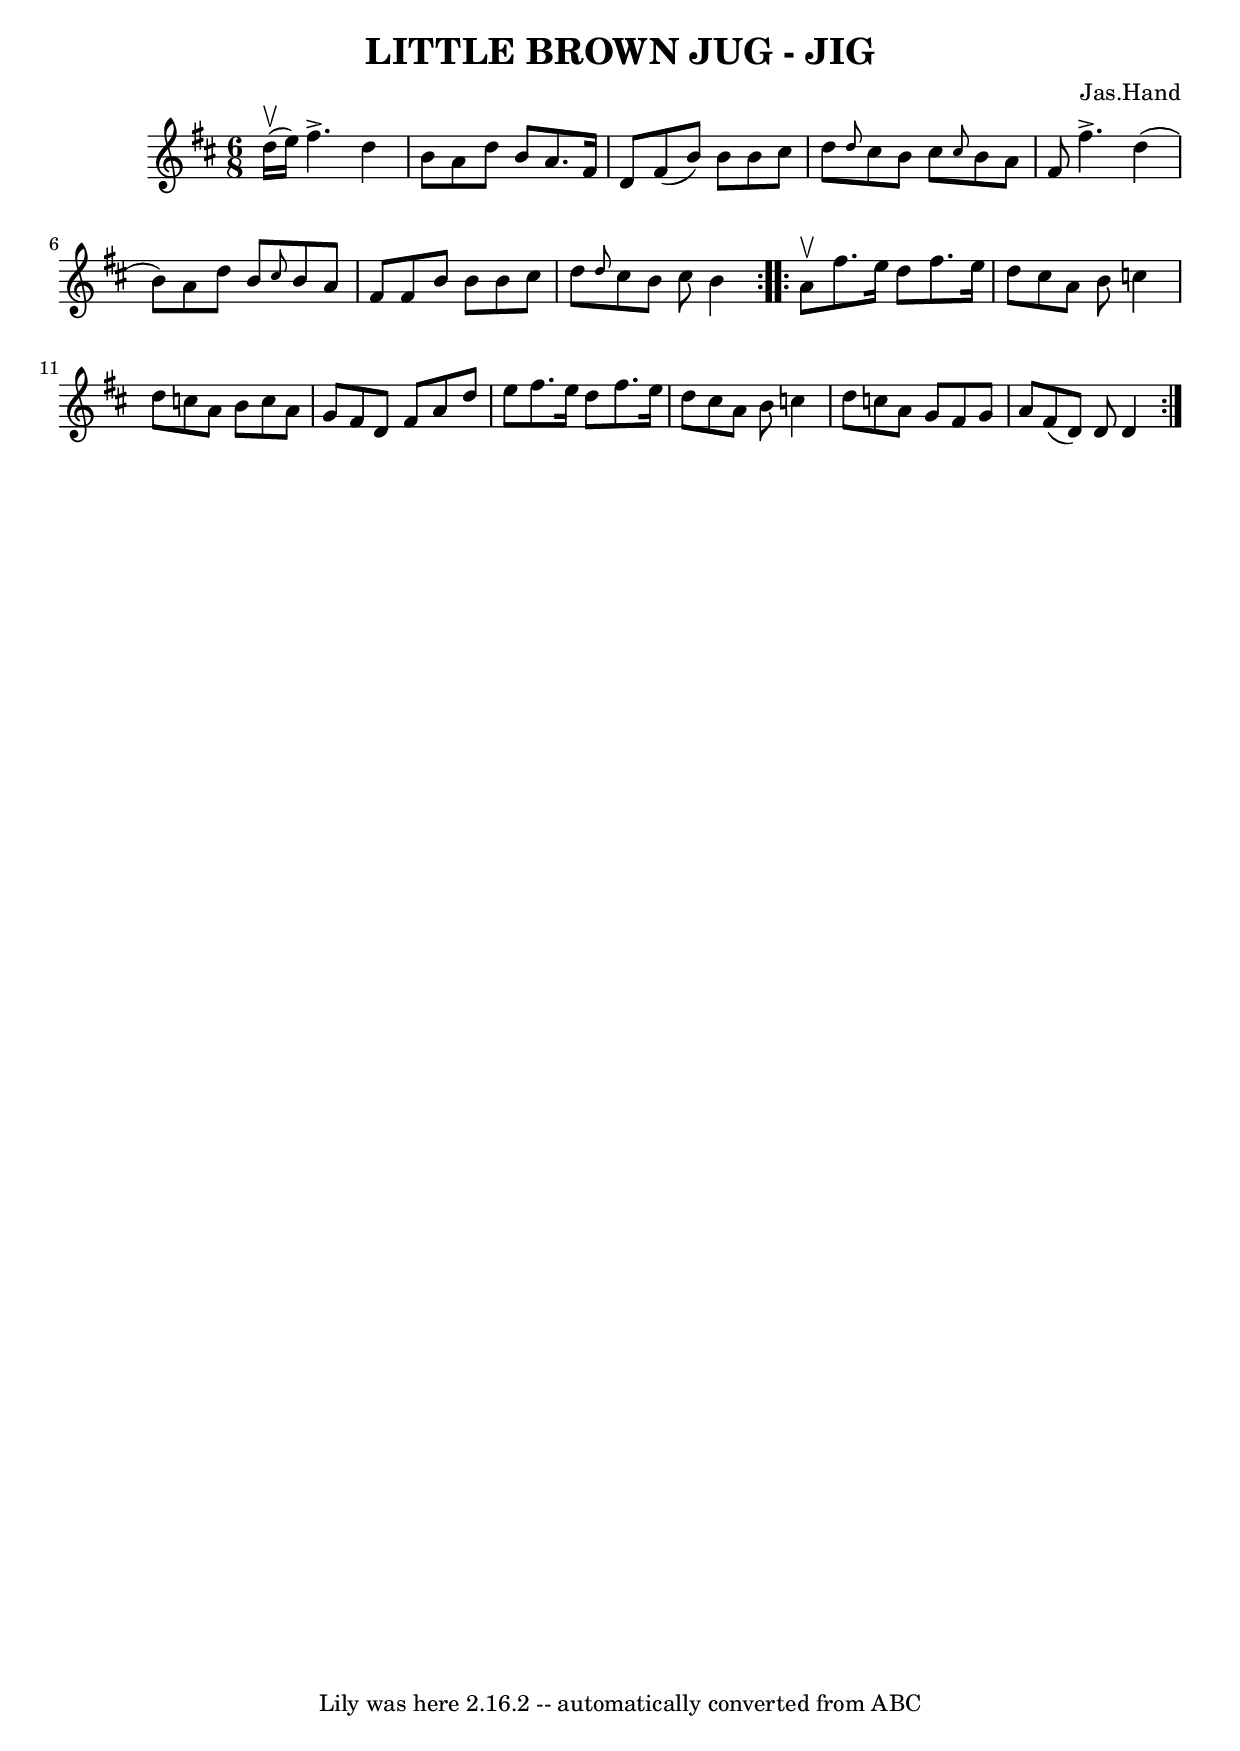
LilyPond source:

\version "2.7.40"
\include "Mammoth.ily"
\header {
	%% book = "Ryan's Mammoth Collection of Fiddle Tunes"
	composer = "Jas.Hand"
	crossRefNumber = "1"
	footnotes = ""
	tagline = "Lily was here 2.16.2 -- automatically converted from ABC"
	title = "LITTLE BROWN JUG - JIG"
}
voicedefault =  {


\repeat volta 2 {
\time 6/8 
\key d \major d''16 (^\upbow e''16)       |
 fis''4. 
^\accent d''4 b'8    |
 a'8 d''8 b'8 a'8. fis'16    
d'8    |
 fis'8 (b'8) b'8 b'8 cis''8 d''8    |
 
\grace { d''8  } cis''8 b'8 cis''8  \grace { cis''8  } b'8    
a'8 fis'8        |
 fis''4.^\accent d''4 (b'8)   |
   
a'8 d''8 b'8  \grace { cis''8  } b'8 a'8 fis'8    |
   
fis'8 b'8 b'8 b'8 cis''8 d''8    |
 \grace { d''8  }   
cis''8 b'8 cis''8 b'4    }     \repeat volta 2 { a'8^\upbow       
|
 fis''8. e''16 d''8 fis''8. e''16 d''8    |
   
cis''8 a'8 b'8 c''4 d''8    |
 c''8 a'8 b'8 c''8   
 a'8 g'8    |
 fis'8 d'8 fis'8 a'8 d''8 e''8        
|
 fis''8. e''16 d''8 fis''8. e''16 d''8    |
   
cis''8 a'8 b'8 c''4 d''8    |
 c''8 a'8 g'8 fis'8  
 g'8 a'8    |
 fis'8 (d'8) d'8 d'4    }   
}

\score{
    <<

	\context Staff="default"
	{
	    \voicedefault 
	}

    >>
	\layout {
	}
	\midi {}
}
